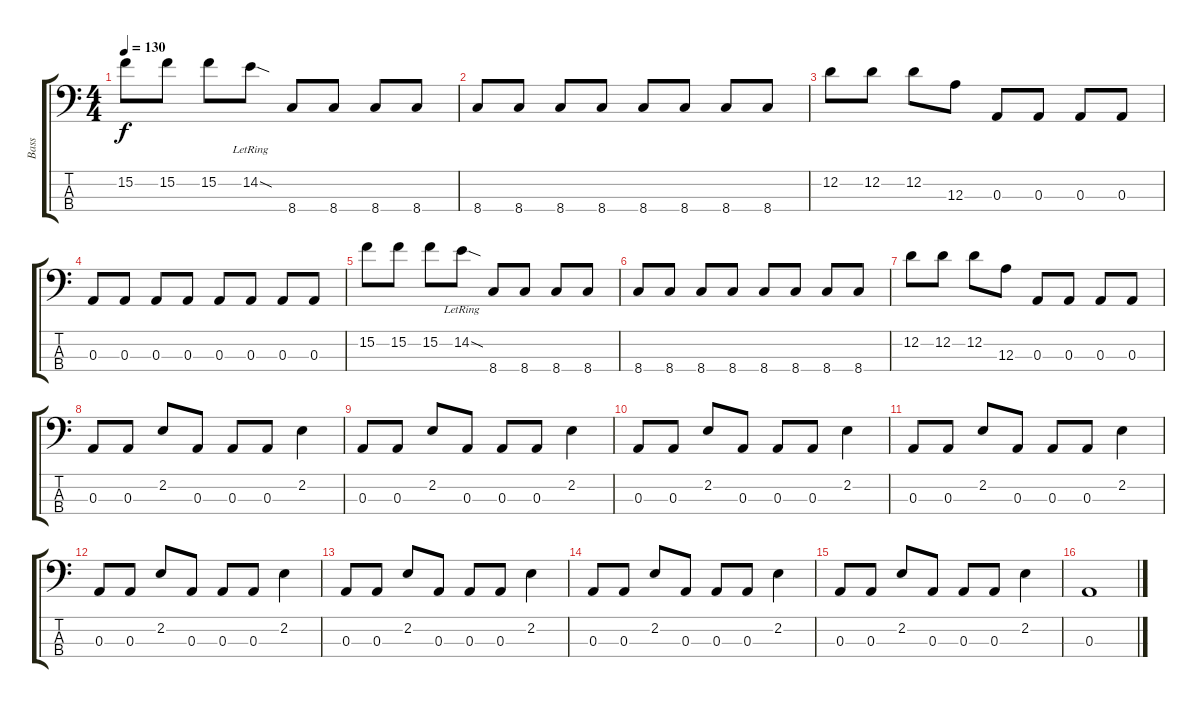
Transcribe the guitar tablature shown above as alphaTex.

\track ("Bass" "Bass") {instrument electricbassfinger}
\staff {score tabs}
\tuning (G2 D2 A1 E1) {hide}
\ts (4 4)
\tempo 130
\clef f4
\ks c
15.2.8{dy f} 15.2.8 15.2.8 14.2{sod lr}.8 8.4.8 8.4.8 8.4.8 8.4.8 |
8.4.8 8.4.8 8.4.8 8.4.8 8.4.8 8.4.8 8.4.8 8.4.8 |
12.2.8 12.2.8 12.2.8 12.3.8 0.3.8 0.3.8 0.3.8 0.3.8 |
0.3.8 0.3.8 0.3.8 0.3.8 0.3.8 0.3.8 0.3.8 0.3.8 |
15.2.8 15.2.8 15.2.8 14.2{sod lr}.8 8.4.8 8.4.8 8.4.8 8.4.8 |
8.4.8 8.4.8 8.4.8 8.4.8 8.4.8 8.4.8 8.4.8 8.4.8 |
12.2.8 12.2.8 12.2.8 12.3.8 0.3.8 0.3.8 0.3.8 0.3.8 |
0.3.8 0.3.8 2.2.8 0.3.8 0.3.8 0.3.8 2.2.4 |
0.3.8 0.3.8 2.2.8 0.3.8 0.3.8 0.3.8 2.2.4 |
0.3.8 0.3.8 2.2.8 0.3.8 0.3.8 0.3.8 2.2.4 |
0.3.8 0.3.8 2.2.8 0.3.8 0.3.8 0.3.8 2.2.4 |
0.3.8 0.3.8 2.2.8 0.3.8 0.3.8 0.3.8 2.2.4 |
0.3.8 0.3.8 2.2.8 0.3.8 0.3.8 0.3.8 2.2.4 |
0.3.8 0.3.8 2.2.8 0.3.8 0.3.8 0.3.8 2.2.4 |
0.3.8 0.3.8 2.2.8 0.3.8 0.3.8 0.3.8 2.2.4 |
0.3.1
